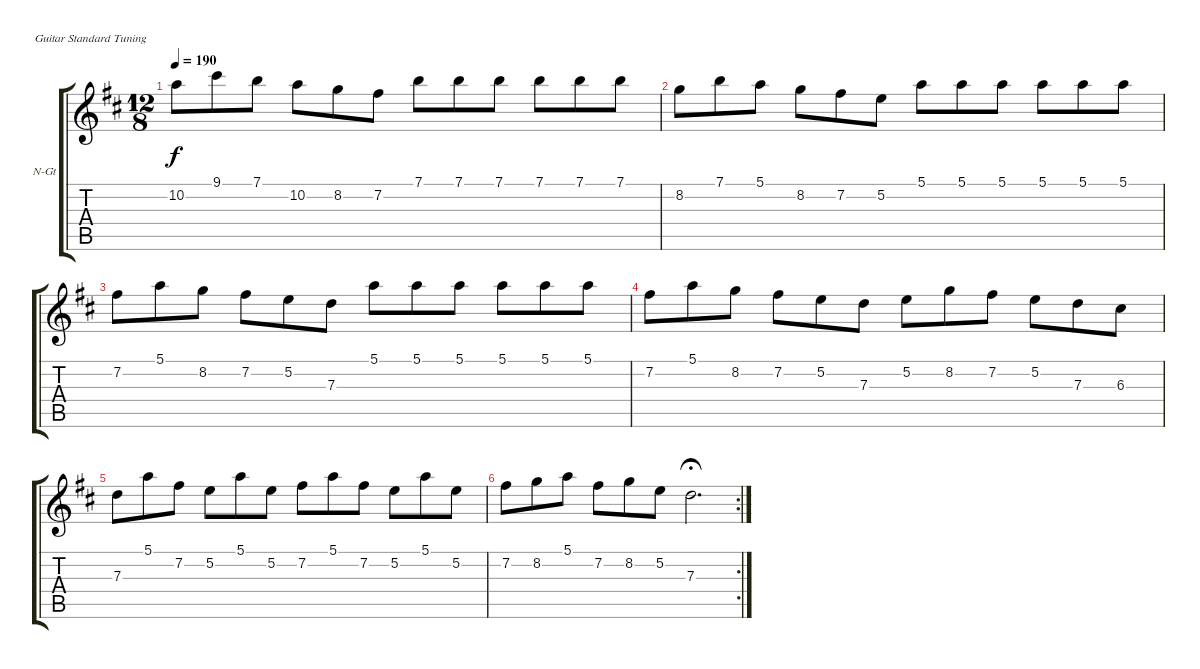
\defaultSystemsLayout 4
\bracketExtendMode groupsimilarinstruments
\firstSystemTrackNameOrientation horizontal
\otherSystemsTrackNameOrientation horizontal
\track ("Nylon Guitar" "N-Gt") {solo instrument acousticguitarnylon}
\staff {score tabs}
\tuning (E4 B3 G3 D3 A2 E2)
\ts (12 8)
\tempo 190
\clef g2
\ks d
10.2.8{dy f} 9.1.8 7.1.8 10.2.8 8.2.8 7.2.8 7.1.8 7.1.8 7.1.8 7.1.8 7.1.8 7.1.8 |
8.2.8 7.1.8 5.1.8 8.2.8 7.2.8 5.2.8 5.1.8 5.1.8 5.1.8 5.1.8 5.1.8 5.1.8 |
7.2.8 5.1.8 8.2.8 7.2.8 5.2.8 7.3.8 5.1.8 5.1.8 5.1.8 5.1.8 5.1.8 5.1.8 |
7.2.8 5.1.8 8.2.8 7.2.8 5.2.8 7.3.8 5.2.8 8.2.8 7.2.8 5.2.8 7.3.8 6.3.8 |
7.3.8 5.1.8 7.2.8 5.2.8 5.1.8 5.2.8 7.2.8 5.1.8 7.2.8 5.2.8 5.1.8 5.2.8 |
\rc 2
7.2.8 8.2.8 5.1.8 7.2.8 8.2.8 5.2.8 7.3.2{d fermata (medium 0.5)}
